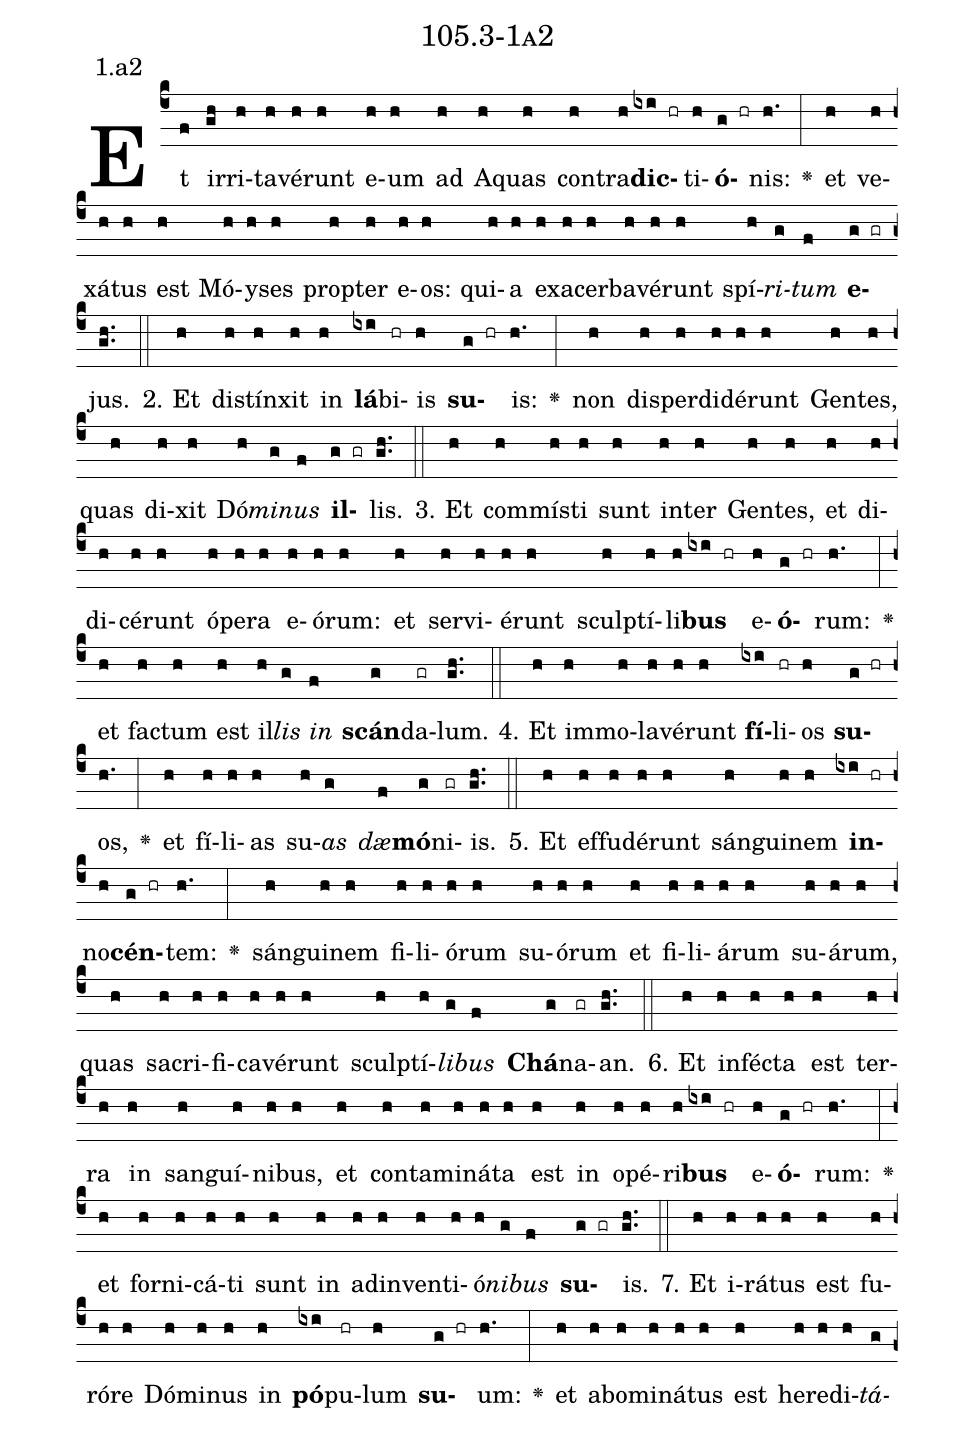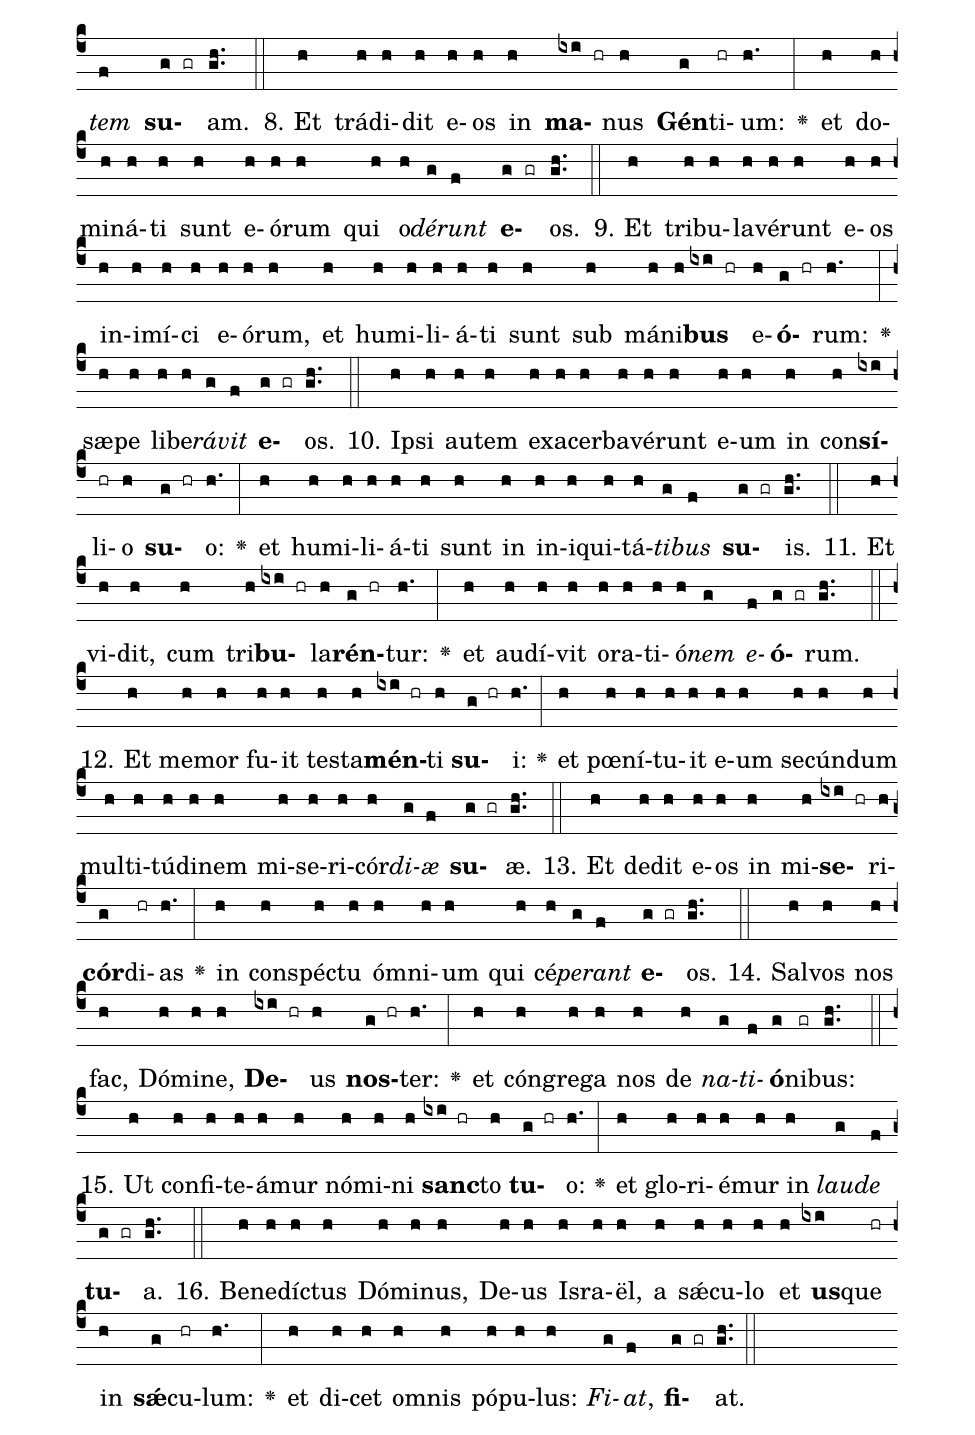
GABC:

name: 105.3-1a2;
annotation: 1.a2;
%%
(c4)Et(f) ir(gh)ri(h)ta(h)vé(h)runt(h) e(h)um(h) ad(h) A(h)quas(h) con(h)tra(h)<b>dic</b>(ixi hr)ti(h)<b>ó</b>(g hr)nis:(h.) <v>\greheightstar</v>(:) et(h) ve(h)xá(h)tus(h) est(h) Mó(h)y(h)ses(h) prop(h)ter(h) e(h)os:(h) qui(h)a(h) ex(h)a(h)cer(h)ba(h)vé(h)runt(h) spí(h)<i>ri</i>(g)<i>tum</i>(f) <b>e</b>(g gr)jus.(gh..) (::)
2. Et(h) di(h)stín(h)xit(h) in(h) <b>lá</b>(ixi)bi(hr)is(h) <b>su</b>(g hr)is:(h.) <v>\greheightstar</v>(:) non(h) dis(h)per(h)di(h)dé(h)runt(h) Gen(h)tes,(h) quas(h) di(h)xit(h) Dó(h)<i>mi</i>(g)<i>nus</i>(f) <b>il</b>(g gr)lis.(gh..) (::)
3. Et(h) com(h)mís(h)ti(h) sunt(h) in(h)ter(h) Gen(h)tes,(h) et(h) di(h)di(h)cé(h)runt(h) ó(h)pe(h)ra(h) e(h)ó(h)rum:(h) et(h) ser(h)vi(h)é(h)runt(h) sculp(h)tí(h)li(h)<b>bus</b>(ixi hr) e(h)<b>ó</b>(g hr)rum:(h.) <v>\greheightstar</v>(:) et(h) fac(h)tum(h) est(h) il(h)<i>lis</i>(g) <i>in</i>(f) <b>scán</b>(g)da(gr)lum.(gh..) (::)
4. Et(h) im(h)mo(h)la(h)vé(h)runt(h) <b>fí</b>(ixi)li(hr)os(h) <b>su</b>(g hr)os,(h.) <v>\greheightstar</v>(:) et(h) fí(h)li(h)as(h) su(h)<i>as</i>(g) <i>dæ</i>(f)<b>mó</b>(g)ni(gr)is.(gh..) (::)
5. Et(h) ef(h)fu(h)dé(h)runt(h) sán(h)gui(h)nem(h) <b>in</b>(ixi hr)no(h)<b>cén</b>(g hr)tem:(h.) <v>\greheightstar</v>(:) sán(h)gui(h)nem(h) fi(h)li(h)ó(h)rum(h) su(h)ó(h)rum(h) et(h) fi(h)li(h)á(h)rum(h) su(h)á(h)rum,(h) quas(h) sa(h)cri(h)fi(h)ca(h)vé(h)runt(h) sculp(h)tí(h)<i>li</i>(g)<i>bus</i>(f) <b>Chá</b>(g)na(gr)an.(gh..) (::)
6. Et(h) in(h)féc(h)ta(h) est(h) ter(h)ra(h) in(h) san(h)guí(h)ni(h)bus,(h) et(h) con(h)ta(h)mi(h)ná(h)ta(h) est(h) in(h) o(h)pé(h)ri(h)<b>bus</b>(ixi hr) e(h)<b>ó</b>(g hr)rum:(h.) <v>\greheightstar</v>(:) et(h) for(h)ni(h)cá(h)ti(h) sunt(h) in(h) ad(h)in(h)ven(h)ti(h)ó(h)<i>ni</i>(g)<i>bus</i>(f) <b>su</b>(g gr)is.(gh..) (::)
7. Et(h) i(h)rá(h)tus(h) est(h) fu(h)ró(h)re(h) Dó(h)mi(h)nus(h) in(h) <b>pó</b>(ixi)pu(hr)lum(h) <b>su</b>(g hr)um:(h.) <v>\greheightstar</v>(:) et(h) ab(h)o(h)mi(h)ná(h)tus(h) est(h) he(h)re(h)di(h)<i>tá</i>(g)<i>tem</i>(f) <b>su</b>(g gr)am.(gh..) (::)
8. Et(h) trá(h)di(h)dit(h) e(h)os(h) in(h) <b>ma</b>(ixi hr)nus(h) <b>Gén</b>(g)ti(hr)um:(h.) <v>\greheightstar</v>(:) et(h) do(h)mi(h)ná(h)ti(h) sunt(h) e(h)ó(h)rum(h) qui(h) o(h)<i>dé</i>(g)<i>runt</i>(f) <b>e</b>(g gr)os.(gh..) (::)
9. Et(h) tri(h)bu(h)la(h)vé(h)runt(h) e(h)os(h) in(h)i(h)mí(h)ci(h) e(h)ó(h)rum,(h) et(h) hu(h)mi(h)li(h)á(h)ti(h) sunt(h) sub(h) má(h)ni(h)<b>bus</b>(ixi hr) e(h)<b>ó</b>(g hr)rum:(h.) <v>\greheightstar</v>(:) sæ(h)pe(h) li(h)be(h)<i>rá</i>(g)<i>vit</i>(f) <b>e</b>(g gr)os.(gh..) (::)
10. Ip(h)si(h) au(h)tem(h) ex(h)a(h)cer(h)ba(h)vé(h)runt(h) e(h)um(h) in(h) con(h)<b>sí</b>(ixi)li(hr)o(h) <b>su</b>(g hr)o:(h.) <v>\greheightstar</v>(:) et(h) hu(h)mi(h)li(h)á(h)ti(h) sunt(h) in(h) in(h)i(h)qui(h)tá(h)<i>ti</i>(g)<i>bus</i>(f) <b>su</b>(g gr)is.(gh..) (::)
11. Et(h) vi(h)dit,(h) cum(h) tri(h)<b>bu</b>(ixi hr)la(h)<b>rén</b>(g hr)tur:(h.) <v>\greheightstar</v>(:) et(h) au(h)dí(h)vit(h) o(h)ra(h)ti(h)ó(h)<i>nem</i>(g) <i>e</i>(f)<b>ó</b>(g gr)rum.(gh..) (::)
12. Et(h) me(h)mor(h) fu(h)it(h) tes(h)ta(h)<b>mén</b>(ixi hr)ti(h) <b>su</b>(g hr)i:(h.) <v>\greheightstar</v>(:) et(h) pœ(h)ní(h)tu(h)it(h) e(h)um(h) se(h)cún(h)dum(h) mul(h)ti(h)tú(h)di(h)nem(h) mi(h)se(h)ri(h)cór(h)<i>di</i>(g)<i>æ</i>(f) <b>su</b>(g gr)æ.(gh..) (::)
13. Et(h) de(h)dit(h) e(h)os(h) in(h) mi(h)<b>se</b>(ixi hr)ri(h)<b>cór</b>(g)di(hr)as(h.) <v>\greheightstar</v>(:) in(h) con(h)spéc(h)tu(h) óm(h)ni(h)um(h) qui(h) cé(h)<i>pe</i>(g)<i>rant</i>(f) <b>e</b>(g gr)os.(gh..) (::)
14. Sal(h)vos(h) nos(h) fac,(h) Dó(h)mi(h)ne,(h) <b>De</b>(ixi hr)us(h) <b>nos</b>(g hr)ter:(h.) <v>\greheightstar</v>(:) et(h) cón(h)gre(h)ga(h) nos(h) de(h) <i>na</i>(g)<i>ti</i>(f)<b>ó</b>(g)ni(gr)bus:(gh..) (::)
15. Ut(h) con(h)fi(h)te(h)á(h)mur(h) nó(h)mi(h)ni(h) <b>sanc</b>(ixi hr)to(h) <b>tu</b>(g hr)o:(h.) <v>\greheightstar</v>(:) et(h) glo(h)ri(h)é(h)mur(h) in(h) <i>lau</i>(g)<i>de</i>(f) <b>tu</b>(g gr)a.(gh..) (::)
16. Be(h)ne(h)díc(h)tus(h) Dó(h)mi(h)nus,(h) De(h)us(h) Is(h)ra(h)ël,(h) a(h) sǽ(h)cu(h)lo(h) et(h) <b>us</b>(ixi)que(hr) in(h) <b>sǽ</b>(g)cu(hr)lum:(h.) <v>\greheightstar</v>(:) et(h) di(h)cet(h) om(h)nis(h) pó(h)pu(h)lus:(h) <i>Fi</i>(g)<i>at</i>,(f) <b>fi</b>(g gr)at.(gh..) (::)
